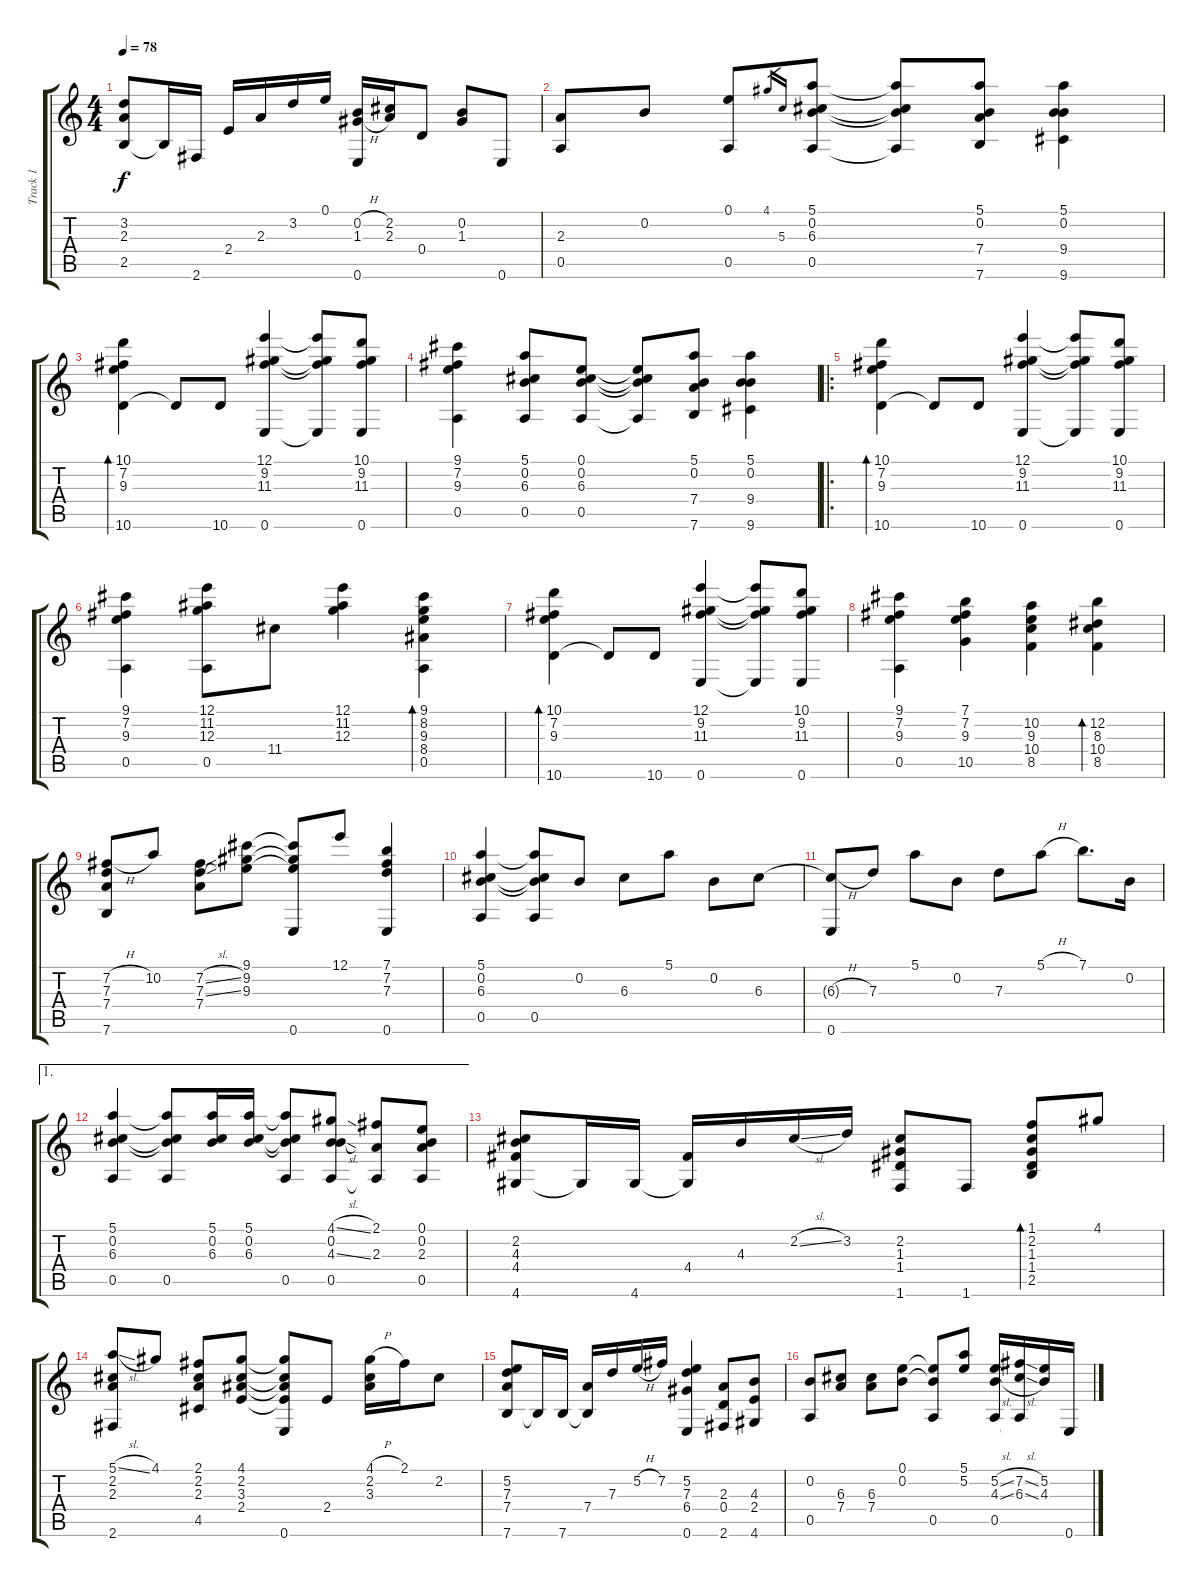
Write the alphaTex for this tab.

\track ("Track 1" "Track 1") {instrument acousticguitarsteel}
\staff {score tabs}
\tuning (E4 B3 G3 D3 A2 E2) {hide}
\ts (4 4)
\tempo 78
\clef g2
\ks c
(3.2 2.3 2.5).8{dy f} 2.5{t}.16 2.6.16 2.4.16 2.3.16 3.2.16 0.1.16 (0.2{h} 1.3{h} 0.6).16 (2.2 2.3).16 0.4.8 (0.2 1.3).8 0.6.8 |
(2.3 0.5).8 0.2.8 (0.1 0.5).8 4.1.16{gr} 5.3.16{gr} (5.1 0.2 6.3 0.5).8 (5.1{t} 0.2{t} 6.3{t} 0.5{t}).8 (5.1 0.2 7.4 7.6).8 (5.1 0.2 9.4 9.6).4 |
(10.1 7.2 9.3 10.6).4{bd 480} 10.6{t}.8 10.6.8 (12.1 9.2 11.3 0.6).4 (12.1{t} 9.2{t} 11.3{t} 0.6{t}).8 (10.1 9.2 11.3 0.6).8 |
(9.1 7.2 9.3 0.5).4 (5.1 0.2 6.3 0.5).8 (0.1 0.2 6.3 0.5).8 (0.1{t} 0.2{t} 6.3{t} 0.5{t}).8 (5.1 0.2 7.4 7.6).8 (5.1 0.2 9.4 9.6).4 |
\ro
(10.1 7.2 9.3 10.6).4{bd 480} 10.6{t}.8 10.6.8 (12.1 9.2 11.3 0.6).4 (12.1{t} 9.2{t} 11.3{t} 0.6{t}).8 (10.1 9.2 11.3 0.6).8 |
(9.1 7.2 9.3 0.5).4 (12.1 11.2 12.3 0.5).8 11.4.8 (12.1 11.2 12.3).4 (9.1 8.2 9.3 8.4 0.5).4{bd 480} |
(10.1 7.2 9.3 10.6).4{bd 480} 10.6{t}.8 10.6.8 (12.1 9.2 11.3 0.6).4 (12.1{t} 9.2{t} 11.3{t} 0.6{t}).8 (10.1 9.2 11.3 0.6).8 |
(9.1 7.2 9.3 0.5).4 (7.1 7.2 9.3 10.5).4 (10.2 9.3 10.4 8.5).4 (12.2 8.3 10.4 8.5).4{bd 480} |
(7.2{h} 7.3 7.4 7.6).8 10.2.8 (7.2{sl} 7.3{sl} 7.4).8 (9.1 9.2 9.3).8 (9.1{t} 9.2{t} 9.3{t} 0.6).8 12.1.8 (7.1 7.2 7.3 0.6).4 |
(5.1 0.2 6.3 0.5).4 (5.1{t} 0.2{t} 6.3{t} 0.5).8 0.2.8 6.3.8 5.1.8 0.2.8 6.3.8 |
(6.3{h t} 0.6).8 7.3.8 5.1.8 0.2.8 7.3.8 5.1{h}.8 7.1.8{d} 0.2.16 |
\ae 1
(5.1 0.2 6.3 0.5).4 (5.1{t} 0.2{t} 6.3{t} 0.5).8 (5.1 0.2 6.3).16 (5.1 0.2 6.3).16 (5.1{t} 0.2{t} 6.3{t} 0.5).8 (4.1{sl} 0.2 4.3{sl} 0.5).8 (2.1 2.3 0.5{t}).8 (0.1 0.2 2.3 0.5).8 |
(2.2 4.3 4.4 4.6).8 4.6{t}.16 4.6.16 (4.4 4.6{t}).16 4.3.16 2.2{sl}.16 3.2.16 (2.2 1.3 1.4 1.6).8 1.6.8 (1.1 2.2 1.3 1.4 2.5).8{bd 480} 4.1.8 |
(5.1{sl} 2.2 2.3 2.6).8 4.1.8 (2.1 2.2 2.3 4.5).8 (4.1 2.2 3.3 2.4).8 (4.1{t} 2.2{t} 3.3{t} 2.4{t} 0.6).8 2.4.8 (4.1{h} 2.2 3.3).16 2.1.16 2.2.8 |
(5.2 7.3 7.4 7.6).8 7.6{t}.16 7.6.16 (7.4 7.6{t}).16 7.3.16 5.2{h}.16 7.2.16 (5.2 7.3 6.4 0.6).4 (2.3 0.4 2.6).8 (4.3 2.4 4.6).8 |
(0.2 0.5).8 (6.3 7.4).8 (6.3 7.4).8 (0.1 0.2).8 (0.1{t} 0.2{t} 0.5).8 (5.1 5.2).8 (5.2{sl} 4.3{sl} 0.5).16 (7.2{sl} 6.3{sl} 0.5{t}).16 (5.2 4.3).16 0.6.16
